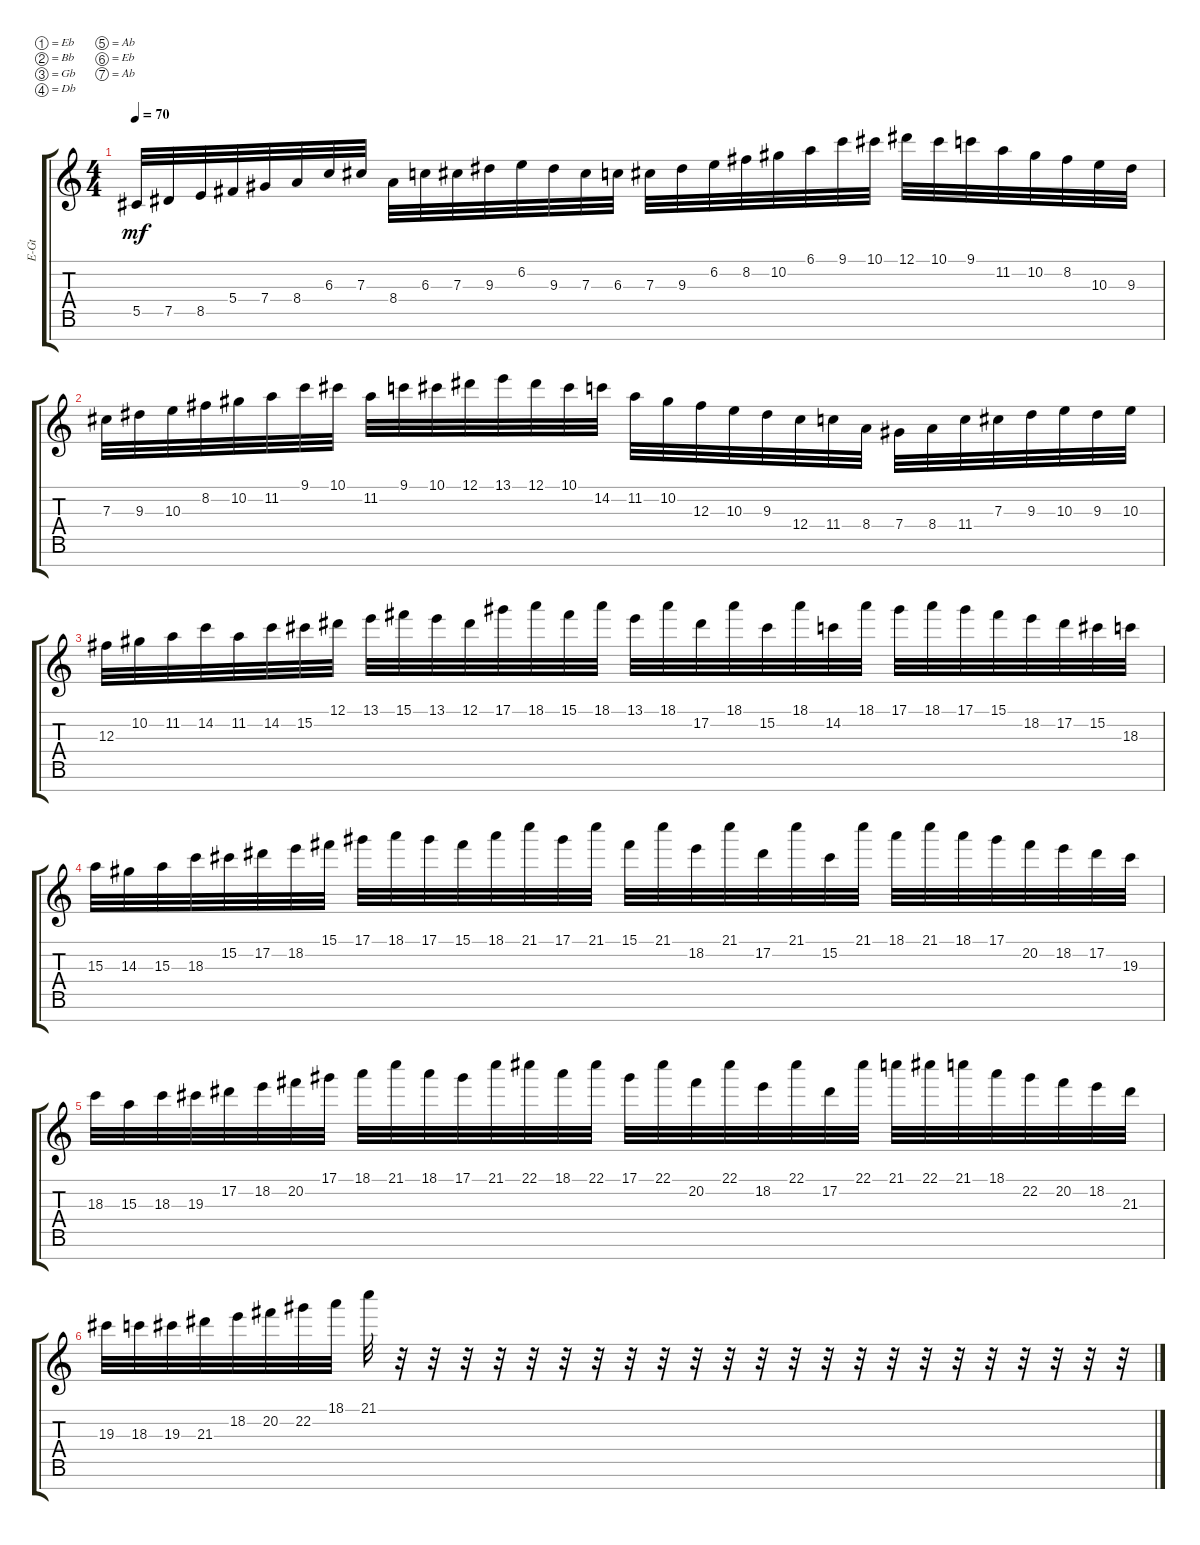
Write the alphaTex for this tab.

\defaultSystemsLayout 4
\bracketExtendMode groupsimilarinstruments
\otherSystemsTrackNameOrientation horizontal
\track ("Electric Guitar" "E-Gt") {instrument overdrivenguitar}
\staff {score tabs}
\tuning (Eb4 Bb3 Gb3 Db3 Ab2 Eb2 Ab1)
\ts (4 4)
\tempo 70
\clef g2
\ks c
5.5{acc #}.32{dy mf instrument overdrivenguitar beam Up} 7.5{acc #}.32{beam Up} 8.5.32{beam Up} 5.4{acc #}.32{beam Up} 7.4{acc #}.32{beam Up} 8.4.32{beam Up} 6.3.32{beam Up} 7.3{acc #}.32{beam Up} 8.4.32{beam Down} 6.3.32{beam Down} 7.3{acc #}.32{beam Down} 9.3{acc #}.32{beam Down} 6.2.32{beam Down} 9.3{acc #}.32{beam Down} 7.3{acc #}.32{beam Down} 6.3.32{beam Down} 7.3{acc #}.32{beam Down} 9.3{acc #}.32{beam Down} 6.2.32{beam Down} 8.2{acc #}.32{beam Down} 10.2{acc #}.32{beam Down} 6.1.32{beam Down} 9.1.32{beam Down} 10.1{acc #}.32{beam Down} 12.1{acc #}.32{beam Down} 10.1{acc #}.32{beam Down} 9.1.32{beam Down} 11.2.32{beam Down} 10.2{acc #}.32{beam Down} 8.2{acc #}.32{beam Down} 10.3.32{beam Down} 9.3{acc #}.32{beam Down} |
7.3{acc #}.32{beam Down} 9.3{acc #}.32{beam Down} 10.3.32{beam Down} 8.2{acc #}.32{beam Down} 10.2{acc #}.32{beam Down} 11.2.32{beam Down} 9.1.32{beam Down} 10.1{acc #}.32{beam Down} 11.2.32{beam Down} 9.1.32{beam Down} 10.1{acc #}.32{beam Down} 12.1{acc #}.32{beam Down} 13.1.32{beam Down} 12.1{acc #}.32{beam Down} 10.1{acc #}.32{beam Down} 14.2.32{beam Down} 11.2.32{beam Down} 10.2{acc #}.32{beam Down} 12.3{acc #}.32{beam Down} 10.3.32{beam Down} 9.3{acc #}.32{beam Down} 12.4{acc #}.32{beam Down} 11.4.32{beam Down} 8.4.32{beam Down} 7.4{acc #}.32{beam Down} 8.4.32{beam Down} 11.4.32{beam Down} 7.3{acc #}.32{beam Down} 9.3{acc #}.32{beam Down} 10.3.32{beam Down} 9.3{acc #}.32{beam Down} 10.3.32{beam Down} |
12.3{acc #}.32{beam Down} 10.2{acc #}.32{beam Down} 11.2.32{beam Down} 14.2.32{beam Down} 11.2.32{beam Down} 14.2.32{beam Down} 15.2{acc #}.32{beam Down} 12.1{acc #}.32{beam Down} 13.1.32{beam Down} 15.1{acc #}.32{beam Down} 13.1.32{beam Down} 12.1{acc #}.32{beam Down} 17.1{acc #}.32{beam Down} 18.1.32{beam Down} 15.1{acc #}.32{beam Down} 18.1.32{beam Down} 13.1.32{beam Down} 18.1.32{beam Down} 17.2{acc #}.32{beam Down} 18.1.32{beam Down} 15.2{acc #}.32{beam Down} 18.1.32{beam Down} 14.2.32{beam Down} 18.1.32{beam Down} 17.1{acc #}.32{beam Down} 18.1.32{beam Down} 17.1{acc #}.32{beam Down} 15.1{acc #}.32{beam Down} 18.2.32{beam Down} 17.2{acc #}.32{beam Down} 15.2{acc #}.32{beam Down} 18.3.32{beam Down} |
15.3.32{beam Down} 14.3{acc #}.32{beam Down} 15.3.32{beam Down} 18.3.32{beam Down} 15.2{acc #}.32{beam Down} 17.2{acc #}.32{beam Down} 18.2.32{beam Down} 15.1{acc #}.32{beam Down} 17.1{acc #}.32{beam Down} 18.1.32{beam Down} 17.1{acc #}.32{beam Down} 15.1{acc #}.32{beam Down} 18.1.32{beam Down} 21.1.32{beam Down} 17.1{acc #}.32{beam Down} 21.1.32{beam Down} 15.1{acc #}.32{beam Down} 21.1.32{beam Down} 18.2.32{beam Down} 21.1.32{beam Down} 17.2{acc #}.32{beam Down} 21.1.32{beam Down} 15.2{acc #}.32{beam Down} 21.1.32{beam Down} 18.1.32{beam Down} 21.1.32{beam Down} 18.1.32{beam Down} 17.1{acc #}.32{beam Down} 20.2{acc #}.32{beam Down} 18.2.32{beam Down} 17.2{acc #}.32{beam Down} 19.3{acc #}.32{beam Down} |
18.3.32{beam Down} 15.3.32{beam Down} 18.3.32{beam Down} 19.3{acc #}.32{beam Down} 17.2{acc #}.32{beam Down} 18.2.32{beam Down} 20.2{acc #}.32{beam Down} 17.1{acc #}.32{beam Down} 18.1.32{beam Down} 21.1.32{beam Down} 18.1.32{beam Down} 17.1{acc #}.32{beam Down} 21.1.32{beam Down} 22.1{acc #}.32{beam Down} 18.1.32{beam Down} 22.1{acc #}.32{beam Down} 17.1{acc #}.32{beam Down} 22.1{acc #}.32{beam Down} 20.2{acc #}.32{beam Down} 22.1{acc #}.32{beam Down} 18.2.32{beam Down} 22.1{acc #}.32{beam Down} 17.2{acc #}.32{beam Down} 22.1{acc #}.32{beam Down} 21.1.32{beam Down} 22.1{acc #}.32{beam Down} 21.1.32{beam Down} 18.1.32{beam Down} 22.2{acc #}.32{beam Down} 20.2{acc #}.32{beam Down} 18.2.32{beam Down} 21.3{acc #}.32{beam Down} |
19.3{acc #}.32{beam Down} 18.3.32{beam Down} 19.3{acc #}.32{beam Down} 21.3{acc #}.32{beam Down} 18.2.32{beam Down} 20.2{acc #}.32{beam Down} 22.2{acc #}.32{beam Down} 18.1.32{beam Down} 21.1.32{beam Down} r.32{beam Down} r.32{beam Down} r.32{beam Down} r.32{beam Down} r.32{beam Down} r.32{beam Down} r.32{beam Down} r.32{beam Down} r.32{beam Down} r.32{beam Down} r.32{beam Down} r.32{beam Down} r.32{beam Down} r.32{beam Down} r.32{beam Down} r.32{beam Down} r.32{beam Down} r.32{beam Down} r.32{beam Down} r.32{beam Down} r.32{beam Down} r.32{beam Down} r.32{beam Down}
